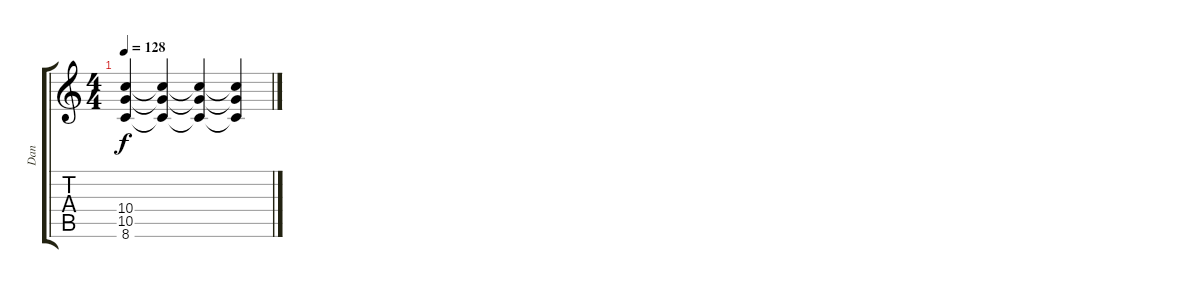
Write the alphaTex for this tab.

\track ("Dan" "Dan") {instrument distortionguitar}
\staff {score tabs}
\tuning (E4 B3 G3 D3 A2 E2) {hide}
\ts (4 4)
\tempo 128
\clef g2
\ks c
(10.4{t} 10.5{t} 8.6{t}).4{dy f} (10.4{t} 10.5{t} 8.6{t}).4 (10.4{t} 10.5{t} 8.6{t}).4 (10.4{t} 10.5{t} 8.6{t}).4
